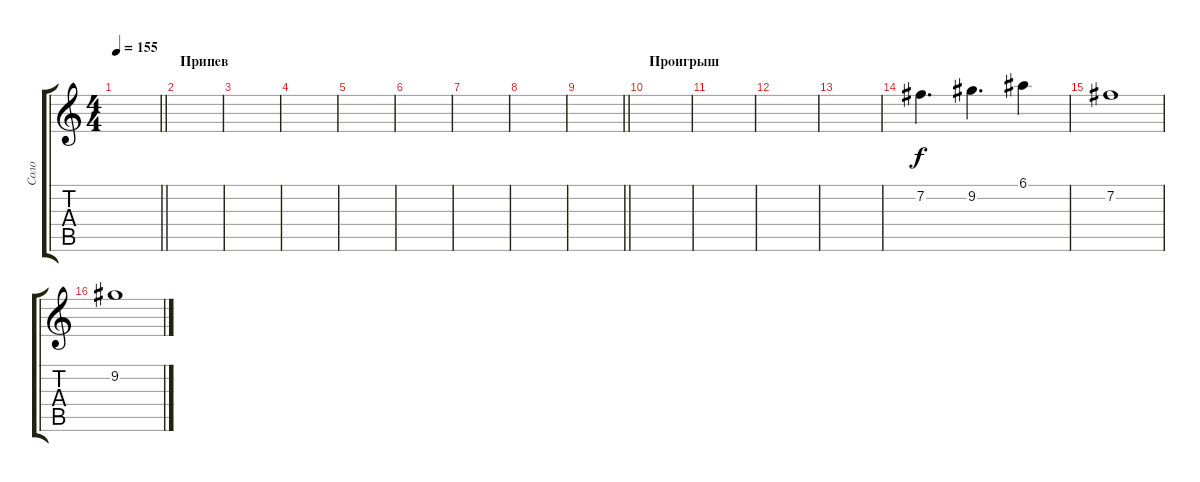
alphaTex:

\track ("Соло" "Соло") {instrument distortionguitar}
\staff {score tabs}
\tuning (E4 B3 G3 D3 A2 E2) {hide}
\ts (4 4)
\tempo 155
\clef g2
\barLineRight lightlight
\ks c
|
\section ("" "Припев")
|
|
|
|
|
|
|
\barLineRight lightlight
|
\section ("" "Проигрыш")
|
|
|
|
7.2.4{d volume 13} 9.2.4{d} 6.1.4 |
7.2.1 |
9.2.1
